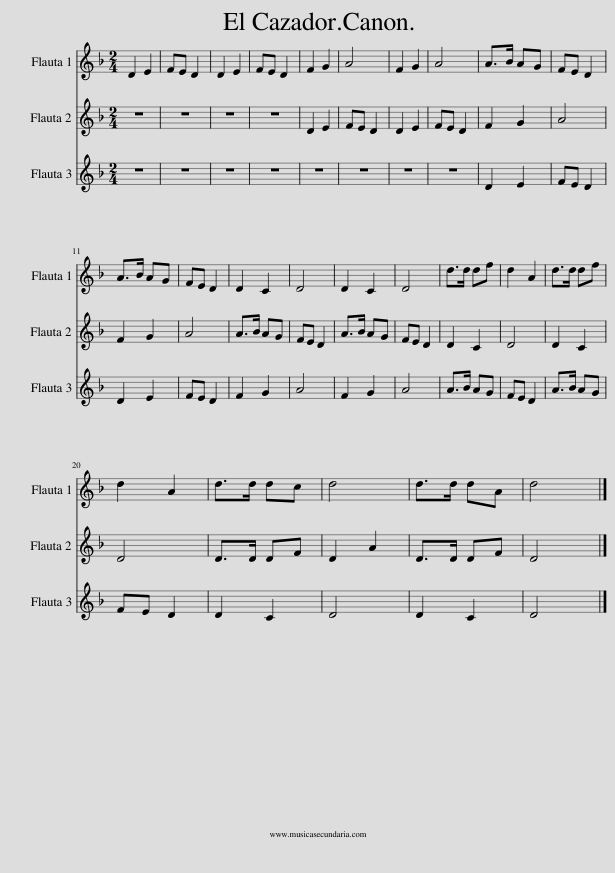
X:1
%%score 1 2 3
L:1/8
M:2/4
I:linebreak $
K:F
V:1 treble
V:2 treble
V:3 treble
V:1
 D2 E2 | FE D2 | D2 E2 | FE D2 | F2 G2 | %5
 A4 | F2 G2 | A4 | A>B AG | FE D2 |$ %10
 A>B AG | FE D2 | D2 C2 | D4 | D2 C2 | %15
 D4 | d>d df | d2 A2 | d>d df |$ d2 A2 | %20
 d>d dc | d4 | d>d dA | d4 |] %24
V:2
 z4 | z4 | z4 | z4 | D2 E2 | %5
 FE D2 | D2 E2 | FE D2 | F2 G2 | A4 |$ %10
 F2 G2 | A4 | A>B AG | FE D2 | A>B AG | %15
 FE D2 | D2 C2 | D4 | D2 C2 |$ D4 | %20
 D>D DF | D2 A2 | D>D DF | D4 |] %24
V:3
 z4 | z4 | z4 | z4 | z4 | %5
 z4 | z4 | z4 | D2 E2 | FE D2 |$ %10
 D2 E2 | FE D2 | F2 G2 | A4 | F2 G2 | %15
 A4 | A>B AG | FE D2 | A>B AG |$ FE D2 | %20
 D2 C2 | D4 | D2 C2 | D4 |] %24
